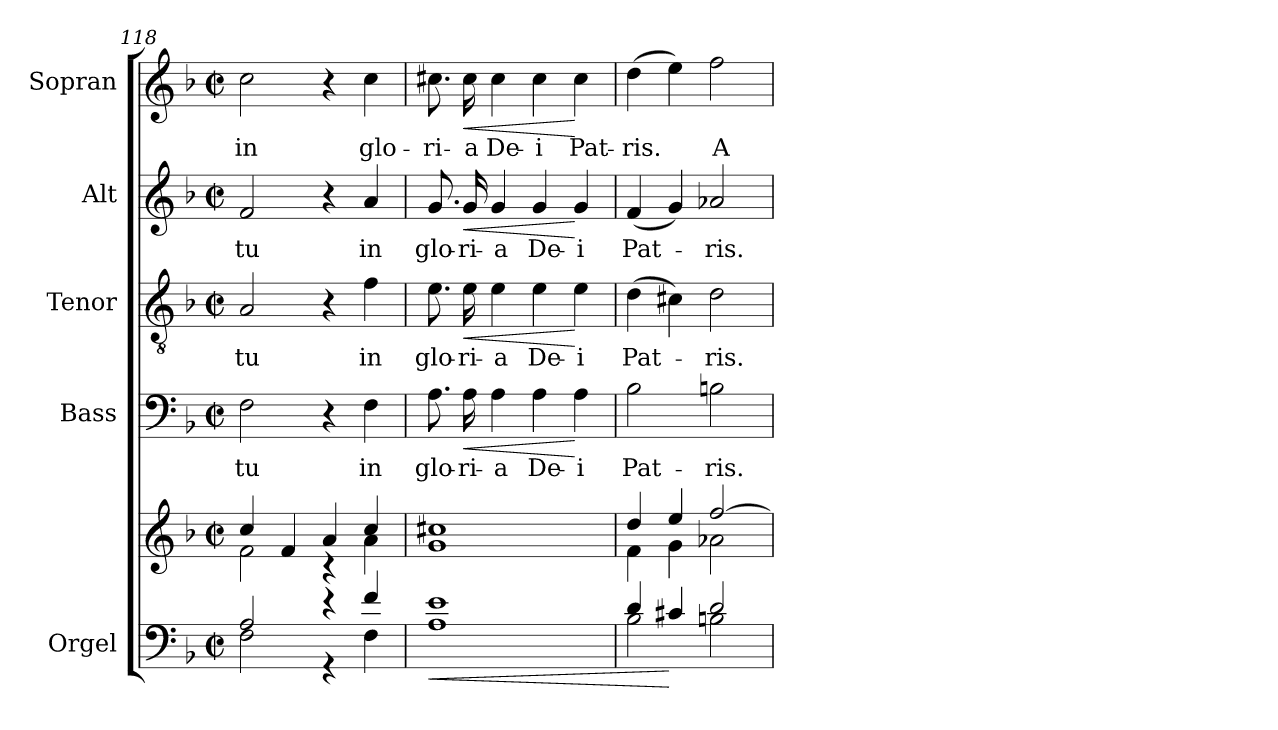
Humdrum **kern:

**kern	**kern	**dynam	**kern	**text	**dynam	**kern	**text	**dynam	**kern	**text	**dynam	**kern	**text	**dynam
*part5	*part5	*part5	*part4	*part4	*part4	*part3	*part3	*part3	*part2	*part2	*part2	*part1	*part1	*part1
*staff6	*staff5	*staff5/6	*staff4	*staff4	*staff4	*staff3	*staff3	*staff3	*staff2	*staff2	*staff2	*staff1	*staff1	*staff1
*I"Orgel	*	*	*I"Bass	*	*	*I"Tenor	*	*	*I"Alt	*	*	*I"Sopran	*	*
*I'Org.	*	*	*I'B.	*	*	*I'T.	*	*	*I'A.	*	*	*I'S.	*	*
*clefF4	*clefG2	*	*clefF4	*	*	*clefGv2	*	*	*clefG2	*	*	*clefG2	*	*
*k[b-]	*k[b-]	*	*k[b-]	*	*	*k[b-]	*	*	*k[b-]	*	*	*k[b-]	*	*
*F:	*F:	*	*F:	*	*	*F:	*	*	*F:	*	*	*F:	*	*
*M2/2	*M2/2	*	*M2/2	*	*	*M2/2	*	*	*M2/2	*	*	*M2/2	*	*
*met(c|)	*met(c|)	*	*met(c|)	*	*	*met(c|)	*	*	*met(c|)	*	*	*met(c|)	*	*
=118	=118	=118	=118	=118	=118	=118	=118	=118	=118	=118	=118	=118	=118	=118
*^	*^	*	*	*	*	*	*	*	*	*	*	*	*	*
!	!	!	!	!	!	!LO:LY:b	!	!	!LO:LY:b	!	!	!LO:LY:b	!	!	!LO:LY:b	!
2A/	2F\	4cc/	2f\	.	2F\	-tu	.	2A/	-tu	.	2f/	-tu	.	2cc\	in	.
.	.	4f/	.	.	.	.	.	.	.	.	.	.	.	.	.	.
4r	4r	4a/	4rc	.	4r	.	.	4r	.	.	4r	.	.	4r	.	.
!	!	!	!	!	!	!LO:LY:b	!	!	!LO:LY:b	!	!	!LO:LY:b	!	!	!LO:LY:b	!
4f/	4F\	4cc/	4a\	.	4F\	in	.	4f\	in	.	4a/	in	.	4cc\	glo-	.
=119	=119	=119	=119	=119	=119	=119	=119	=119	=119	=119	=119	=119	=119	=119	=119	=119
!	!	!	!	!LO:HP:b=2	!	!LO:LY:b	!	!	!LO:LY:b	!	!	!LO:LY:b	!	!	!LO:LY:b	!
1e	1A	1cc#X	1g	<	8.A\	glo-	.	8.e\	glo-	.	8.g/	glo-	.	8.cc#X\	-ri-	.
!	!	!	!	!	!	!LO:LY:b	!LO:HP:b	!	!LO:LY:b	!LO:HP:b	!	!LO:LY:b	!LO:HP:b	!	!LO:LY:b	!LO:HP:b
.	.	.	.	.	16A\	-ri-	<	16e\	-ri-	<	16g/	-ri-	<	16cc#\	-a	<
!	!	!	!	!	!	!LO:LY:b	!	!	!LO:LY:b	!	!	!LO:LY:b	!	!	!LO:LY:b	!
.	.	.	.	.	4A\	-a	.	4e\	-a	.	4g/	-a	.	4cc#\	De-	.
!	!	!	!	!	!	!LO:LY:b	!	!	!LO:LY:b	!	!	!LO:LY:b	!	!	!LO:LY:b	!
.	.	.	.	.	4A\	De-	.	4e\	De-	.	4g/	De-	.	4cc#\	-i	.
!	!	!	!	!	!	!LO:LY:b	!	!	!LO:LY:b	!	!	!LO:LY:b	!	!	!LO:LY:b	!
.	.	.	.	.	4A\	-i	[	4e\	-i	[	4g/	-i	[	4cc#\	Pat-	[
=120	=120	=120	=120	=120	=120	=120	=120	=120	=120	=120	=120	=120	=120	=120	=120	=120
!	!	!	!	!	!	!LO:LY:b	!	!	!LO:LY:b	!	!	!LO:LY:b	!	!	!LO:LY:b	!
4d/	2B-\	4dd/	4f\	.	2B-\	Pat-	.	(>4d\	Pat-	.	(<4f/	Pat-	.	(>4dd\	-ris.	.
4c#X/	.	4ee/	4g\	[	.	.	.	4c#X\)	.	.	4g/)	.	.	4ee\)	.	.
!	!	!	!	!	!	!LO:LY:b	!	!	!LO:LY:b	!	!	!LO:LY:b	!	!	!LO:LY:b	!
2d/	2Bn\	[>2ff/	2a-X\	.	2Bn\	-ris.	.	2d\	-ris.	.	2a-X/	-ris.	.	2ff\	A-	.
*v	*v	*	*	*	*	*	*	*	*	*	*	*	*	*	*	*
*	*v	*v	*	*	*	*	*	*	*	*	*	*	*	*	*
=	=	=	=	=	=	=	=	=	=	=	=	=	=	=
*-	*-	*-	*-	*-	*-	*-	*-	*-	*-	*-	*-	*-	*-	*-
